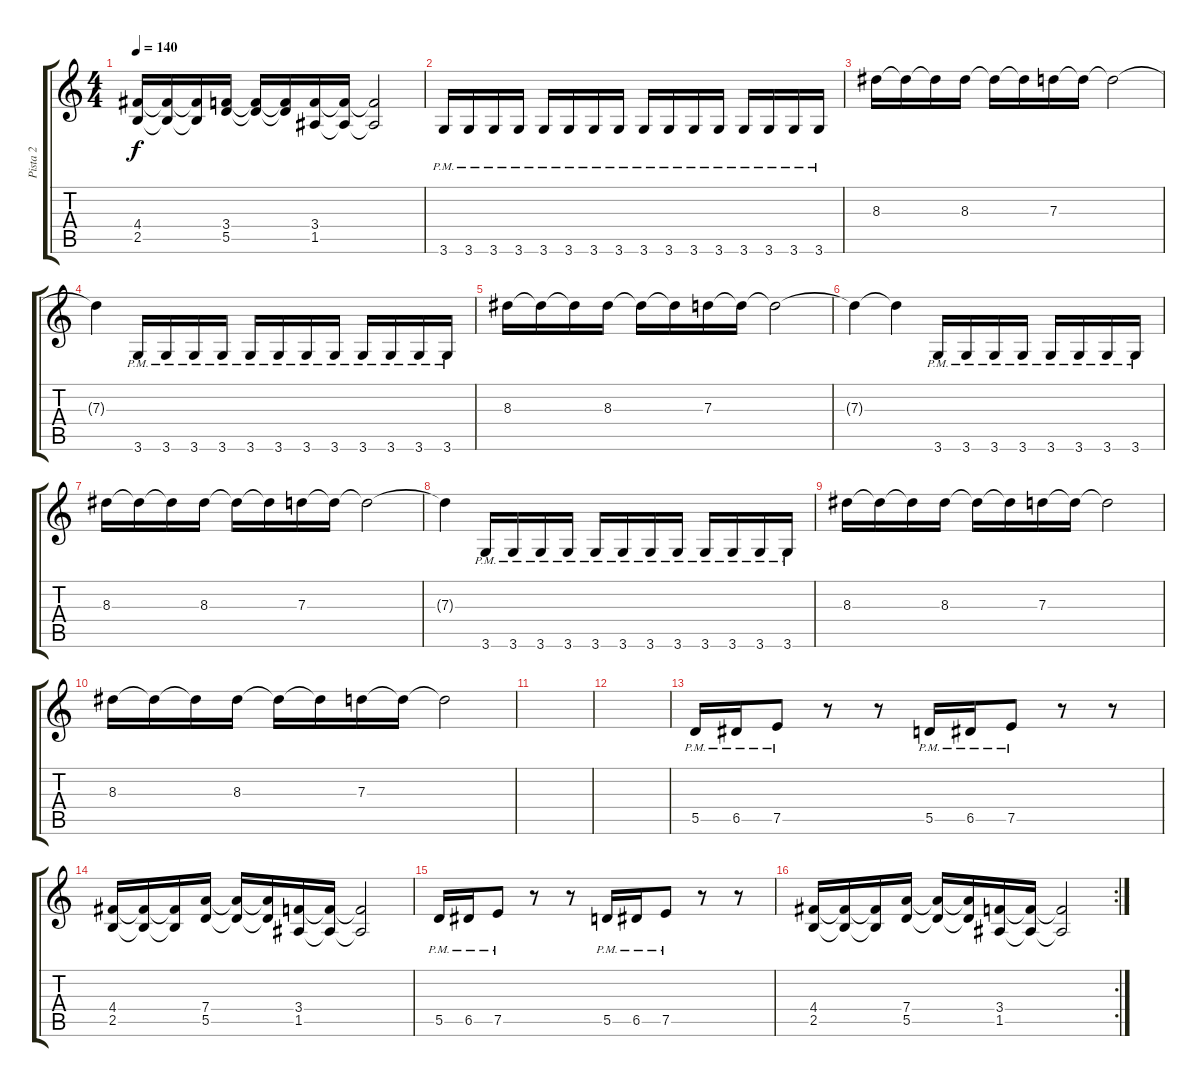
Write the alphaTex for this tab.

\track ("Pista 2" "Pista 2") {instrument overdrivenguitar}
\staff {score tabs}
\tuning (E4 B3 G3 D3 A2 E2) {hide}
\ts (4 4)
\tempo 140
\clef g2
\ks c
(4.4 2.5).16{dy f} (4.4{t} 2.5{t}).16 (4.4{t} 2.5{t}).16 (3.4 5.5).16 (3.4{t} 5.5{t}).16 (3.4{t} 5.5{t}).16 (3.4 1.5).16 (3.4{t} 1.5{t}).16 (3.4{t} 1.5{t}).2 |
3.6{pm}.16 3.6{pm}.16 3.6{pm}.16 3.6{pm}.16 3.6{pm}.16 3.6{pm}.16 3.6{pm}.16 3.6{pm}.16 3.6{pm}.16 3.6{pm}.16 3.6{pm}.16 3.6{pm}.16 3.6{pm}.16 3.6{pm}.16 3.6{pm}.16 3.6{pm}.16 |
8.3.16 8.3{t}.16 8.3{t}.16 8.3.16 8.3{t}.16 8.3{t}.16 7.3.16 7.3{t}.16 7.3{t}.2 |
7.3{t}.4 3.6{pm}.16 3.6{pm}.16 3.6{pm}.16 3.6{pm}.16 3.6{pm}.16 3.6{pm}.16 3.6{pm}.16 3.6{pm}.16 3.6{pm}.16 3.6{pm}.16 3.6{pm}.16 3.6{pm}.16 |
8.3.16 8.3{t}.16 8.3{t}.16 8.3.16 8.3{t}.16 8.3{t}.16 7.3.16 7.3{t}.16 7.3{t}.2 |
7.3{t}.4 7.3{t}.4 3.6{pm}.16 3.6{pm}.16 3.6{pm}.16 3.6{pm}.16 3.6{pm}.16 3.6{pm}.16 3.6{pm}.16 3.6{pm}.16 |
8.3.16 8.3{t}.16 8.3{t}.16 8.3.16 8.3{t}.16 8.3{t}.16 7.3.16 7.3{t}.16 7.3{t}.2 |
7.3{t}.4 3.6{pm}.16 3.6{pm}.16 3.6{pm}.16 3.6{pm}.16 3.6{pm}.16 3.6{pm}.16 3.6{pm}.16 3.6{pm}.16 3.6{pm}.16 3.6{pm}.16 3.6{pm}.16 3.6{pm}.16 |
8.3.16 8.3{t}.16 8.3{t}.16 8.3.16 8.3{t}.16 8.3{t}.16 7.3.16 7.3{t}.16 7.3{t}.2 |
8.3.16 8.3{t}.16 8.3{t}.16 8.3.16 8.3{t}.16 8.3{t}.16 7.3.16 7.3{t}.16 7.3{t}.2 |
|
|
5.5{pm}.16 6.5{pm}.16 7.5{pm}.8 r.8 r.8 5.5{pm}.16 6.5{pm}.16 7.5{pm}.8 r.8 r.8 |
(4.4 2.5).16 (4.4{t} 2.5{t}).16 (4.4{t} 2.5{t}).16 (7.4 5.5).16 (7.4{t} 5.5{t}).16 (7.4{t} 5.5{t}).16 (3.4 1.5).16 (3.4{t} 1.5{t}).16 (3.4{t} 1.5{t}).2 |
5.5{pm}.16 6.5{pm}.16 7.5{pm}.8 r.8 r.8 5.5{pm}.16 6.5{pm}.16 7.5{pm}.8 r.8 r.8 |
\rc 2
(4.4 2.5).16 (4.4{t} 2.5{t}).16 (4.4{t} 2.5{t}).16 (7.4 5.5).16 (7.4{t} 5.5{t}).16 (7.4{t} 5.5{t}).16 (3.4 1.5).16 (3.4{t} 1.5{t}).16 (3.4{t} 1.5{t}).2
